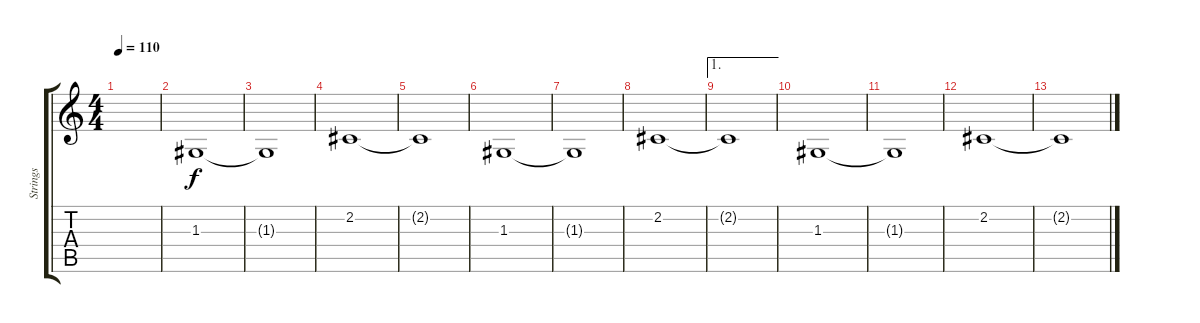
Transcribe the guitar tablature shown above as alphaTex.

\track ("Strings" "Strings") {instrument stringensemble1}
\staff {score tabs}
\tuning (E4 B3 G3 D3 A2 E2) {hide}
\ts (4 4)
\tempo 110
\clef g2
\ks c
|
1.3.1 |
1.3{t}.1 |
2.2.1 |
2.2{t}.1 |
1.3.1 |
1.3{t}.1 |
2.2.1 |
\ae 1
2.2{t}.1 |
1.3.1 |
1.3{t}.1 |
2.2.1 |
2.2{t}.1
